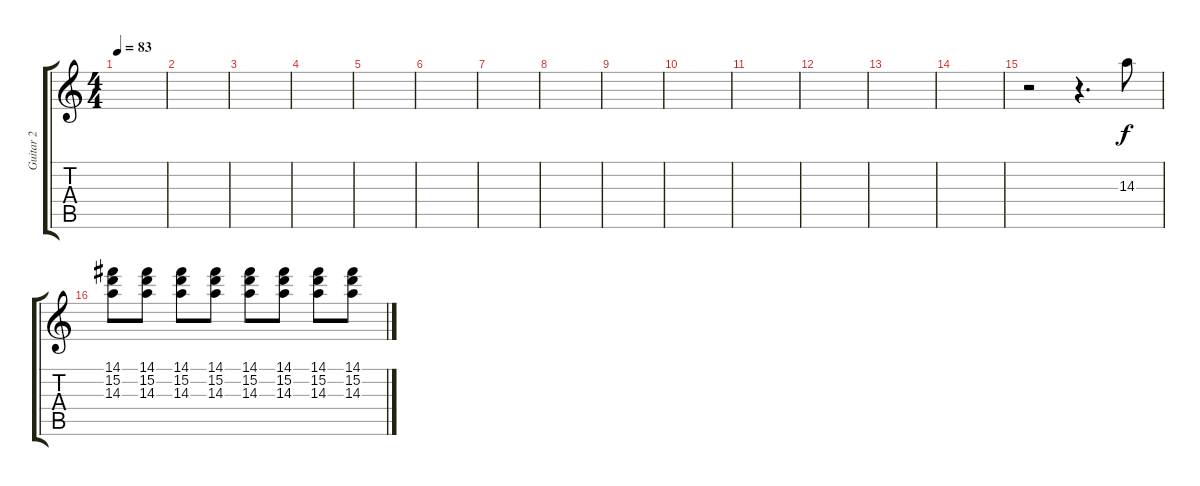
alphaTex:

\track ("Guitar 2" "Guitar 2") {instrument overdrivenguitar}
\staff {score tabs}
\tuning (E4 B3 G3 D3 A2 E2) {hide}
\ts (4 4)
\tempo 83
\clef g2
\ks c
|
|
|
|
|
|
|
|
|
|
|
|
|
|
r.2 r.4{d} 14.3.8 |
(14.1 15.2 14.3).8 (14.1 15.2 14.3).8 (14.1 15.2 14.3).8 (14.1 15.2 14.3).8 (14.1 15.2 14.3).8 (14.1 15.2 14.3).8 (14.1 15.2 14.3).8 (14.1 15.2 14.3).8
